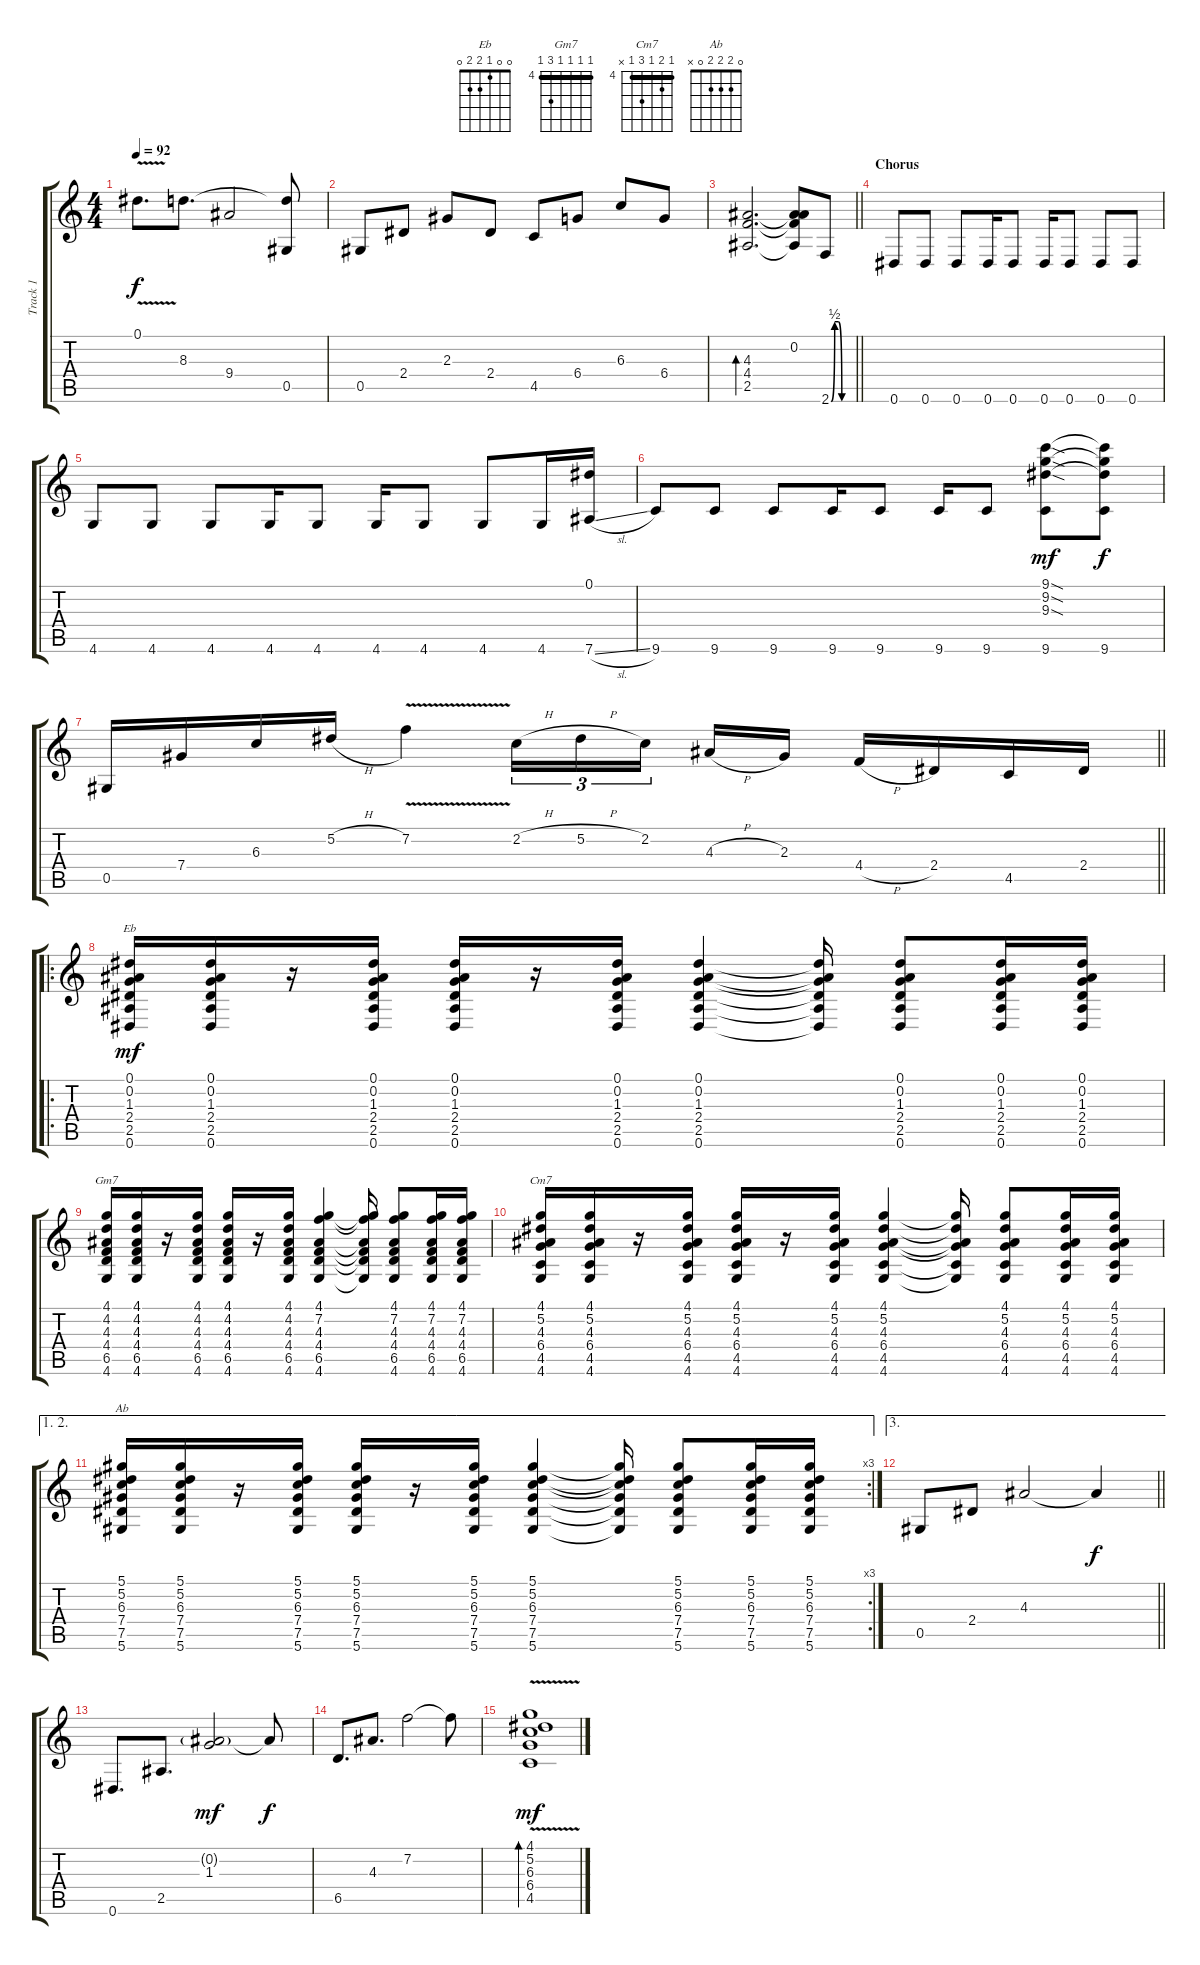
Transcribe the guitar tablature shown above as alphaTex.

\track ("Track 1" "Track 1") {instrument acousticguitarsteel}
\staff {score tabs}
\tuning (Eb4 Bb3 Gb3 Db3 Ab2 Eb2) {hide}
\chord ("Eb" 0 0 1 2 2 0)
\chord ("Gm7" 4 4 4 4 6 4) {firstfret 4 barre 4}
\chord ("Cm7" 4 5 4 6 4 x) {firstfret 4 barre 4}
\chord ("Ab" 0 2 2 2 0 x)
\ts (4 4)
\tempo 92
\clef g2
\ks c
0.1{v}.8{d dy f} 8.3.8{d} 9.4.2 (8.3{t} 0.5).8 |
0.5.8 2.4.8 2.3.8 2.4.8 4.5.8 6.4.8 6.3.8 6.4.8 |
\barLineRight lightlight
(4.3 4.4 2.5).2{d bd 60} (0.2 4.3{t} 4.4{t} 2.5{t}).8 2.6{be (custom 0 0 10 2 20 2 30 0 60 0)}.8 |
\section ("" "Chorus")
0.6.8 0.6.8 0.6.8 0.6.16 0.6.8 0.6.16 0.6.8 0.6.8 0.6.8 |
4.6.8 4.6.8 4.6.8 4.6.16 4.6.8 4.6.16 4.6.8 4.6.8 4.6.16 (0.1 7.6{sl}).16 |
9.6.8 9.6.8 9.6.8 9.6.16 9.6.8 9.6.16 9.6.8 (9.1{sod} 9.2{sod} 9.3{sod} 9.6).8{dy mf} (9.1{t} 9.2{t} 9.3{t} 9.6).8{dy f} |
\barLineRight lightlight
0.5.16 7.4.16 6.3.16 5.2{h}.16 7.2{v}.4 2.2{h}.16{tu (3 2)} 5.2{h}.16{tu (3 2)} 2.2.16{tu (3 2) beam splitsecondary} 4.3{h}.16 2.3.16 4.4{h}.16 2.4.16 4.5.16 2.4.16 |
\ro
(0.1 0.2 1.3 2.4 2.5 0.6).16{ch "Eb" dy mf} (0.1 0.2 1.3 2.4 2.5 0.6).16 r.16 (0.1 0.2 1.3 2.4 2.5 0.6).16 (0.1 0.2 1.3 2.4 2.5 0.6).16 r.16 (0.1 0.2 1.3 2.4 2.5 0.6).16 (0.1 0.2 1.3 2.4 2.5 0.6).4 (0.1{t} 0.2{t} 1.3{t} 2.4{t} 2.5{t} 0.6{t}).16 (0.1 0.2 1.3 2.4 2.5 0.6).8 (0.1 0.2 1.3 2.4 2.5 0.6).16 (0.1 0.2 1.3 2.4 2.5 0.6).16 |
(4.1 4.2 4.3 4.4 6.5 4.6).16{ch "Gm7"} (4.1 4.2 4.3 4.4 6.5 4.6).16 r.16 (4.1 4.2 4.3 4.4 6.5 4.6).16 (4.1 4.2 4.3 4.4 6.5 4.6).16 r.16 (4.1 4.2 4.3 4.4 6.5 4.6).16 (4.1 7.2 4.3 4.4 6.5 4.6).4 (4.1{t} 7.2{t} 4.3{t} 4.4{t} 6.5{t} 4.6{t}).16 (4.1 7.2 4.3 4.4 6.5 4.6).8 (4.1 7.2 4.3 4.4 6.5 4.6).16 (4.1 7.2 4.3 4.4 6.5 4.6).16 |
(4.1 5.2 4.3 6.4 4.5 4.6).16{ch "Cm7"} (4.1 5.2 4.3 6.4 4.5 4.6).16 r.16 (4.1 5.2 4.3 6.4 4.5 4.6).16 (4.1 5.2 4.3 6.4 4.5 4.6).16 r.16 (4.1 5.2 4.3 6.4 4.5 4.6).16 (4.1 5.2 4.3 6.4 4.5 4.6).4 (4.1{t} 5.2{t} 4.3{t} 6.4{t} 4.5{t} 4.6{t}).16 (4.1 5.2 4.3 6.4 4.5 4.6).8 (4.1 5.2 4.3 6.4 4.5 4.6).16 (4.1 5.2 4.3 6.4 4.5 4.6).16 |
\ae (1 2)
\rc 3
(5.1 5.2 6.3 7.4 7.5 5.6).16{ch "Ab"} (5.1 5.2 6.3 7.4 7.5 5.6).16 r.16 (5.1 5.2 6.3 7.4 7.5 5.6).16 (5.1 5.2 6.3 7.4 7.5 5.6).16 r.16 (5.1 5.2 6.3 7.4 7.5 5.6).16 (5.1 5.2 6.3 7.4 7.5 5.6).4 (5.1{t} 5.2{t} 6.3{t} 7.4{t} 7.5{t} 5.6{t}).16 (5.1 5.2 6.3 7.4 7.5 5.6).8 (5.1 5.2 6.3 7.4 7.5 5.6).16 (5.1 5.2 6.3 7.4 7.5 5.6).16 |
\ae 3
\barLineRight lightlight
0.5.8 2.4.8 4.3.2 4.3{t}.4{dy f} |
0.6.8{d} 2.5.8{d} (0.2{g} 1.3).2{dy mf} 0.2{t}.8{dy f} |
6.5.8{d} 4.3.8{d} 7.2.2 7.2{t}.8 |
(4.1{v} 5.2 6.3 6.4 4.5).1{bd 120 dy mf}
